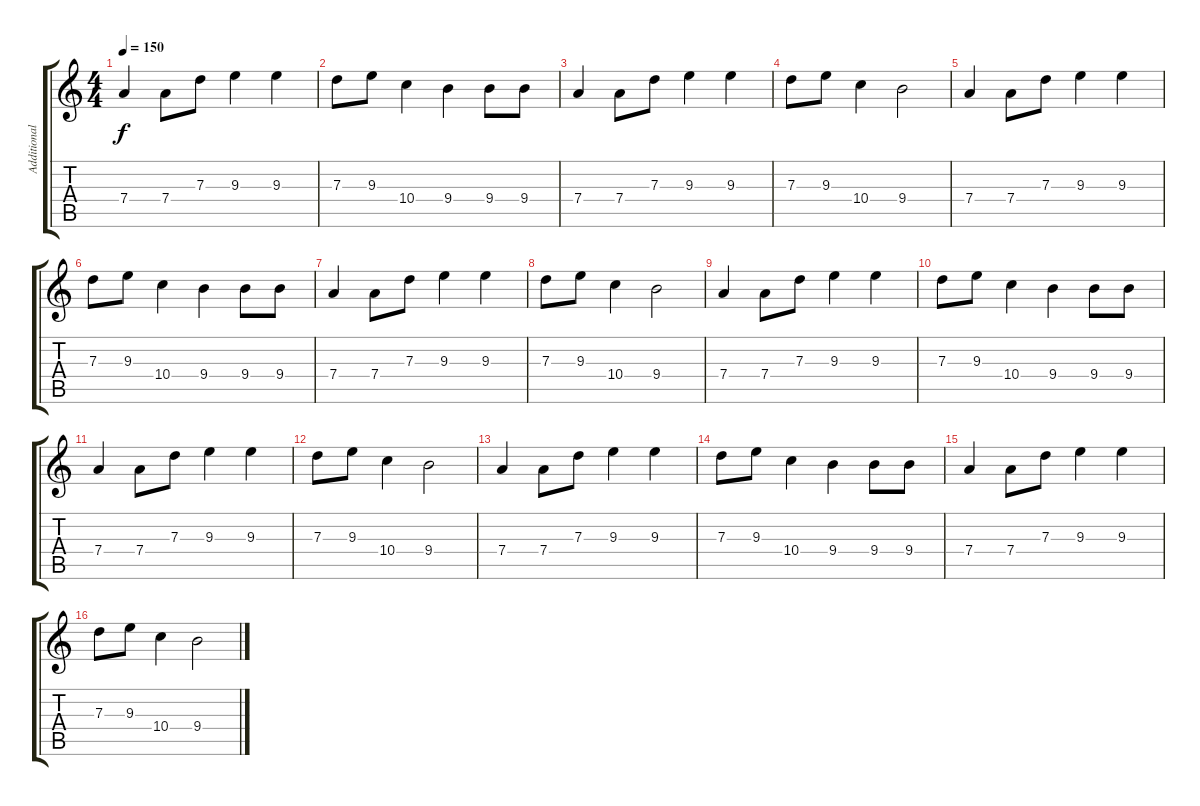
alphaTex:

\track ("Additional Guitar" "Additional") {instrument distortionguitar}
\staff {score tabs}
\tuning (E4 B3 G3 D3 A2 E2) {hide}
\ts (4 4)
\tempo 150
\clef g2
\ks c
7.4.4{dy f} 7.4.8 7.3.8 9.3.4 9.3.4 |
7.3.8 9.3.8 10.4.4 9.4.4 9.4.8 9.4.8 |
7.4.4 7.4.8 7.3.8 9.3.4 9.3.4 |
7.3.8 9.3.8 10.4.4 9.4.2 |
7.4.4 7.4.8 7.3.8 9.3.4 9.3.4 |
7.3.8 9.3.8 10.4.4 9.4.4 9.4.8 9.4.8 |
7.4.4 7.4.8 7.3.8 9.3.4 9.3.4 |
7.3.8 9.3.8 10.4.4 9.4.2 |
7.4.4 7.4.8 7.3.8 9.3.4 9.3.4 |
7.3.8 9.3.8 10.4.4 9.4.4 9.4.8 9.4.8 |
7.4.4 7.4.8 7.3.8 9.3.4 9.3.4 |
7.3.8 9.3.8 10.4.4 9.4.2 |
7.4.4 7.4.8 7.3.8 9.3.4 9.3.4 |
7.3.8 9.3.8 10.4.4 9.4.4 9.4.8 9.4.8 |
7.4.4 7.4.8 7.3.8 9.3.4 9.3.4 |
7.3.8 9.3.8 10.4.4 9.4.2
